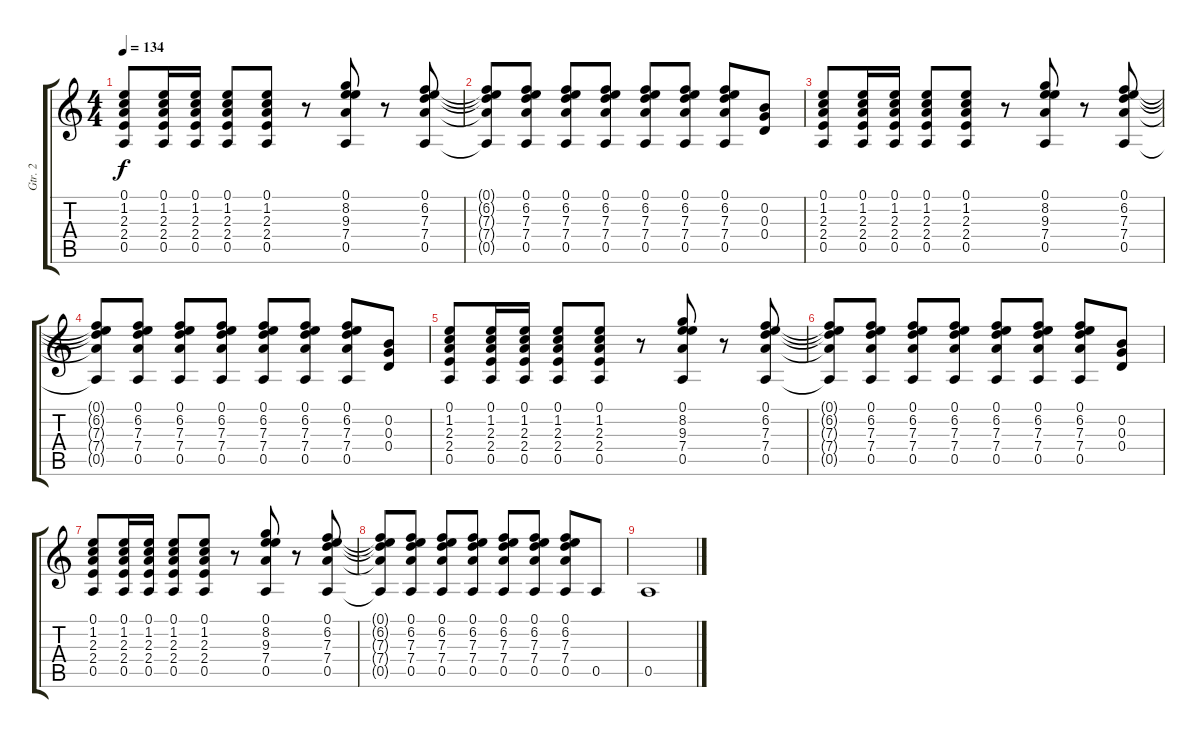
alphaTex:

\track ("Gtr. 2" "Gtr. 2") {instrument acousticguitarsteel}
\staff {score tabs}
\tuning (E4 B3 G3 D3 A2 E2) {hide}
\ts (4 4)
\tempo 134
\clef g2
\ks c
(0.1 1.2 2.3 2.4 0.5).8{dy f} (0.1 1.2 2.3 2.4 0.5).16 (0.1 1.2 2.3 2.4 0.5).16 (0.1 1.2 2.3 2.4 0.5).8 (0.1 1.2 2.3 2.4 0.5).8 r.8 (0.1 8.2 9.3 7.4 0.5).8 r.8 (0.1 6.2 7.3 7.4 0.5).8 |
(0.1{t} 6.2{t} 7.3{t} 7.4{t} 0.5{t}).8 (0.1 6.2 7.3 7.4 0.5).8 (0.1 6.2 7.3 7.4 0.5).8 (0.1 6.2 7.3 7.4 0.5).8 (0.1 6.2 7.3 7.4 0.5).8 (0.1 6.2 7.3 7.4 0.5).8 (0.1 6.2 7.3 7.4 0.5).8 (0.2 0.3 0.4).8 |
(0.1 1.2 2.3 2.4 0.5).8 (0.1 1.2 2.3 2.4 0.5).16 (0.1 1.2 2.3 2.4 0.5).16 (0.1 1.2 2.3 2.4 0.5).8 (0.1 1.2 2.3 2.4 0.5).8 r.8 (0.1 8.2 9.3 7.4 0.5).8 r.8 (0.1 6.2 7.3 7.4 0.5).8 |
(0.1{t} 6.2{t} 7.3{t} 7.4{t} 0.5{t}).8 (0.1 6.2 7.3 7.4 0.5).8 (0.1 6.2 7.3 7.4 0.5).8 (0.1 6.2 7.3 7.4 0.5).8 (0.1 6.2 7.3 7.4 0.5).8 (0.1 6.2 7.3 7.4 0.5).8 (0.1 6.2 7.3 7.4 0.5).8 (0.2 0.3 0.4).8 |
(0.1 1.2 2.3 2.4 0.5).8 (0.1 1.2 2.3 2.4 0.5).16 (0.1 1.2 2.3 2.4 0.5).16 (0.1 1.2 2.3 2.4 0.5).8 (0.1 1.2 2.3 2.4 0.5).8 r.8 (0.1 8.2 9.3 7.4 0.5).8 r.8 (0.1 6.2 7.3 7.4 0.5).8 |
(0.1{t} 6.2{t} 7.3{t} 7.4{t} 0.5{t}).8 (0.1 6.2 7.3 7.4 0.5).8 (0.1 6.2 7.3 7.4 0.5).8 (0.1 6.2 7.3 7.4 0.5).8 (0.1 6.2 7.3 7.4 0.5).8 (0.1 6.2 7.3 7.4 0.5).8 (0.1 6.2 7.3 7.4 0.5).8 (0.2 0.3 0.4).8 |
(0.1 1.2 2.3 2.4 0.5).8 (0.1 1.2 2.3 2.4 0.5).16 (0.1 1.2 2.3 2.4 0.5).16 (0.1 1.2 2.3 2.4 0.5).8 (0.1 1.2 2.3 2.4 0.5).8 r.8 (0.1 8.2 9.3 7.4 0.5).8 r.8 (0.1 6.2 7.3 7.4 0.5).8 |
(0.1{t} 6.2{t} 7.3{t} 7.4{t} 0.5{t}).8 (0.1 6.2 7.3 7.4 0.5).8 (0.1 6.2 7.3 7.4 0.5).8 (0.1 6.2 7.3 7.4 0.5).8 (0.1 6.2 7.3 7.4 0.5).8 (0.1 6.2 7.3 7.4 0.5).8 (0.1 6.2 7.3 7.4 0.5).8 0.5.8 |
0.5.1
